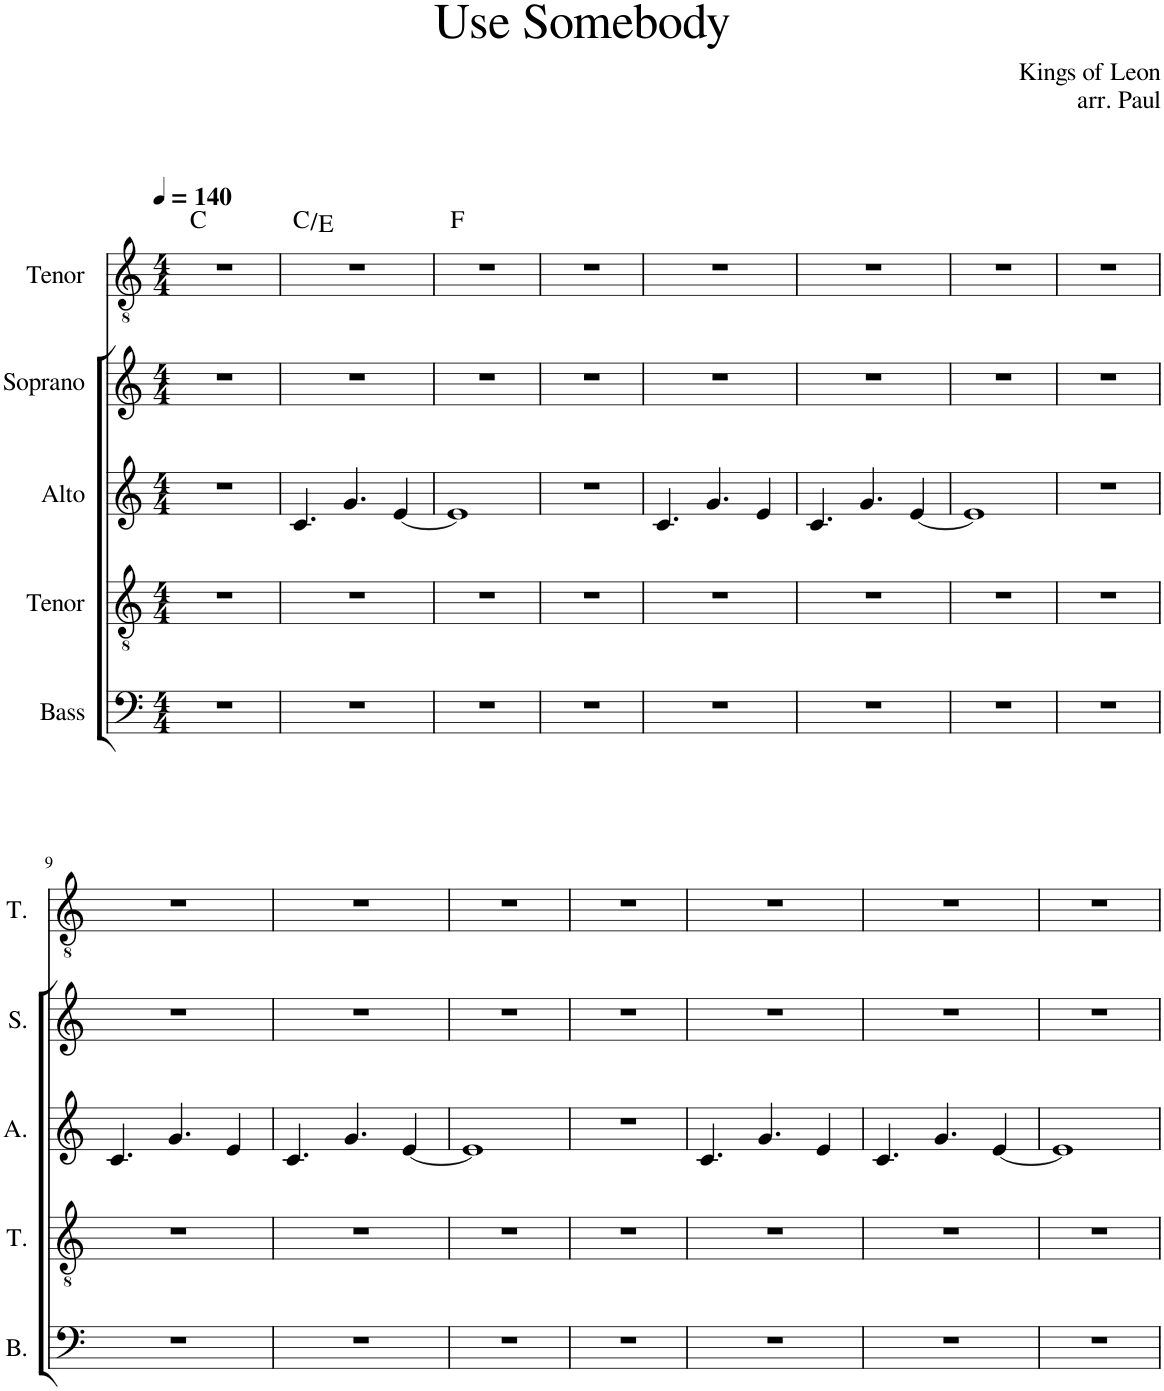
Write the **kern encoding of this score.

**kern	**kern	**kern	**kern	**kern	**harte
*part5	*part4	*part3	*part2	*part1	*part1
*staff5	*staff4	*staff3	*staff2	*staff1	*
*I"Bass	*I"Tenor	*I"Alto	*I"Soprano	*I"Tenor	*
*I'B.	*I'T.	*I'A.	*I'S.	*I'T.	*
*clefF4	*clefGv2	*clefG2	*clefG2	*clefGv2	*
*k[]	*k[]	*k[]	*k[]	*k[]	*
*M4/4	*M4/4	*M4/4	*M4/4	*M4/4	*
*MM140	*MM140	*MM140	*MM140	*MM140	*
=1	=1	=1	=1	=1	=1
1r	1r	1r	1r	1r	C:maj
=2	=2	=2	=2	=2	=2
1r	1r	4.c/	1r	1r	C:maj/3
.	.	4.g/	.	.	.
.	.	[4e/	.	.	.
=3	=3	=3	=3	=3	=3
1r	1r	1e]	1r	1r	F:maj
=4	=4	=4	=4	=4	=4
1r	1r	1r	1r	1r	.
=5	=5	=5	=5	=5	=5
1r	1r	4.c/	1r	1r	.
.	.	4.g/	.	.	.
.	.	4e/	.	.	.
=6	=6	=6	=6	=6	=6
1r	1r	4.c/	1r	1r	.
.	.	4.g/	.	.	.
.	.	[4e/	.	.	.
=7	=7	=7	=7	=7	=7
1r	1r	1e]	1r	1r	.
=8	=8	=8	=8	=8	=8
1r	1r	1r	1r	1r	.
!!LO:LB:g=z
=9	=9	=9	=9	=9	=9
1r	1r	4.c/	1r	1r	.
.	.	4.g/	.	.	.
.	.	4e/	.	.	.
=10	=10	=10	=10	=10	=10
1r	1r	4.c/	1r	1r	.
.	.	4.g/	.	.	.
.	.	[4e/	.	.	.
=11	=11	=11	=11	=11	=11
1r	1r	1e]	1r	1r	.
=12	=12	=12	=12	=12	=12
1r	1r	1r	1r	1r	.
=13	=13	=13	=13	=13	=13
1r	1r	4.c/	1r	1r	.
.	.	4.g/	.	.	.
.	.	4e/	.	.	.
=14	=14	=14	=14	=14	=14
1r	1r	4.c/	1r	1r	.
.	.	4.g/	.	.	.
.	.	[4e/	.	.	.
=15	=15	=15	=15	=15	=15
1r	1r	1e]	1r	1r	.
=	=	=	=	=	=
*-	*-	*-	*-	*-	*-
